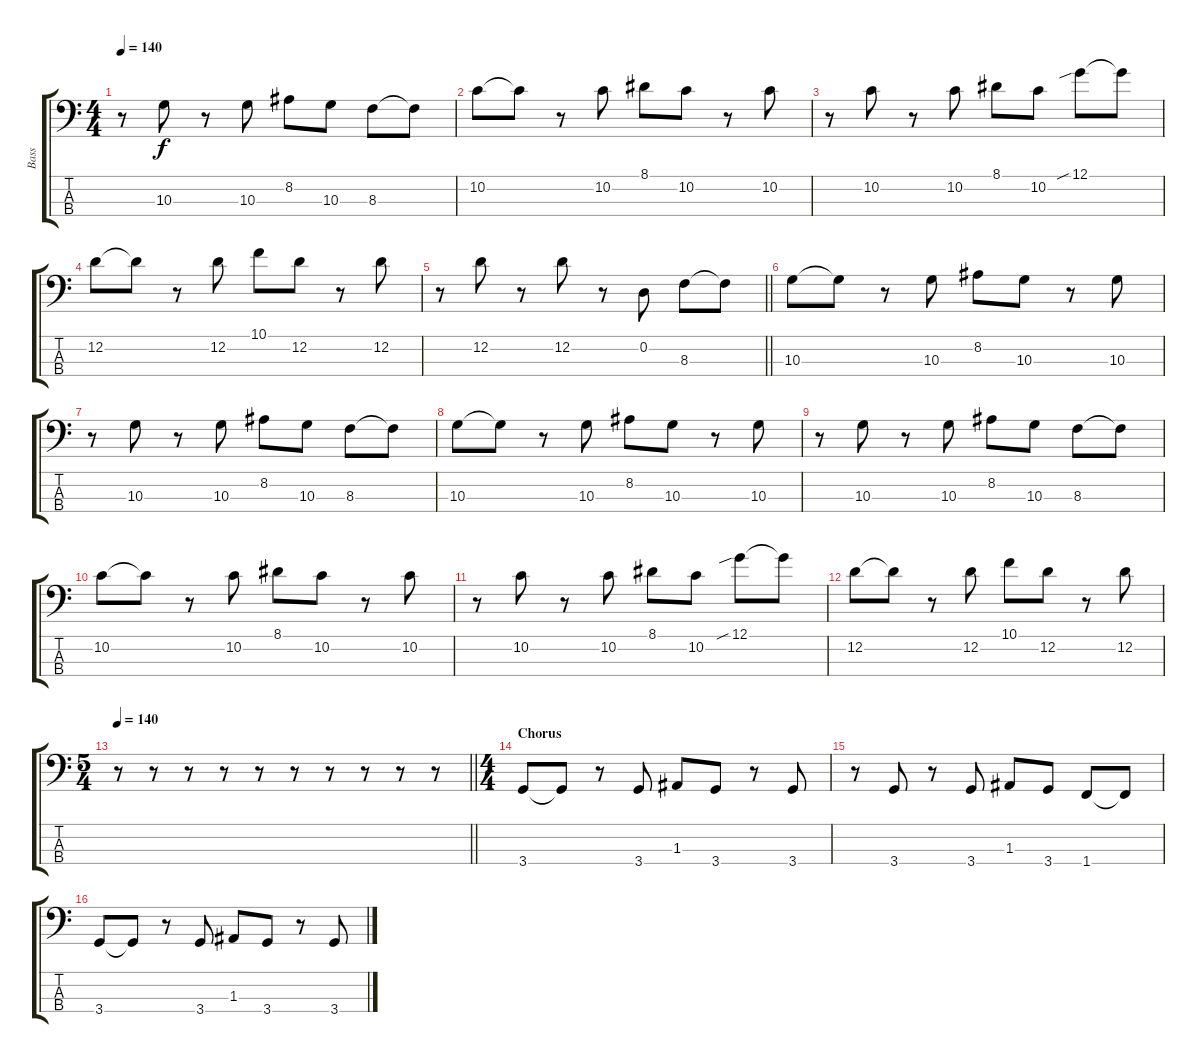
\track ("Bass" "Bass") {instrument electricbassfinger}
\staff {score tabs}
\tuning (G2 D2 A1 E1) {hide}
\ts (4 4)
\tempo 140
\clef f4
\ks c
r.8{dy f} 10.3.8 r.8 10.3.8 8.2.8 10.3.8 8.3.8 8.3{t}.8 |
10.2.8 10.2{t}.8 r.8 10.2.8 8.1.8 10.2.8 r.8 10.2.8 |
r.8 10.2.8 r.8 10.2.8 8.1.8 10.2.8 12.1{sib}.8 12.1{t}.8 |
12.2.8 12.2{t}.8 r.8 12.2.8 10.1.8 12.2.8 r.8 12.2.8 |
\barLineRight lightlight
r.8 12.2.8 r.8 12.2.8 r.8 0.2.8 8.3.8 8.3{t}.8 |
10.3.8 10.3{t}.8 r.8 10.3.8 8.2.8 10.3.8 r.8 10.3.8 |
r.8 10.3.8 r.8 10.3.8 8.2.8 10.3.8 8.3.8 8.3{t}.8 |
10.3.8 10.3{t}.8 r.8 10.3.8 8.2.8 10.3.8 r.8 10.3.8 |
r.8 10.3.8 r.8 10.3.8 8.2.8 10.3.8 8.3.8 8.3{t}.8 |
10.2.8 10.2{t}.8 r.8 10.2.8 8.1.8 10.2.8 r.8 10.2.8 |
r.8 10.2.8 r.8 10.2.8 8.1.8 10.2.8 12.1{sib}.8 12.1{t}.8 |
12.2.8 12.2{t}.8 r.8 12.2.8 10.1.8 12.2.8 r.8 12.2.8 |
\ts (5 4)
\tempo 140
\barLineRight lightlight
r.8 r.8 r.8 r.8 r.8 r.8 r.8 r.8 r.8 r.8 |
\ts (4 4)
\section ("" "Chorus")
3.4.8 3.4{t}.8 r.8 3.4.8 1.3.8 3.4.8 r.8 3.4.8 |
r.8 3.4.8 r.8 3.4.8 1.3.8 3.4.8 1.4.8 1.4{t}.8 |
3.4.8 3.4{t}.8 r.8 3.4.8 1.3.8 3.4.8 r.8 3.4.8
